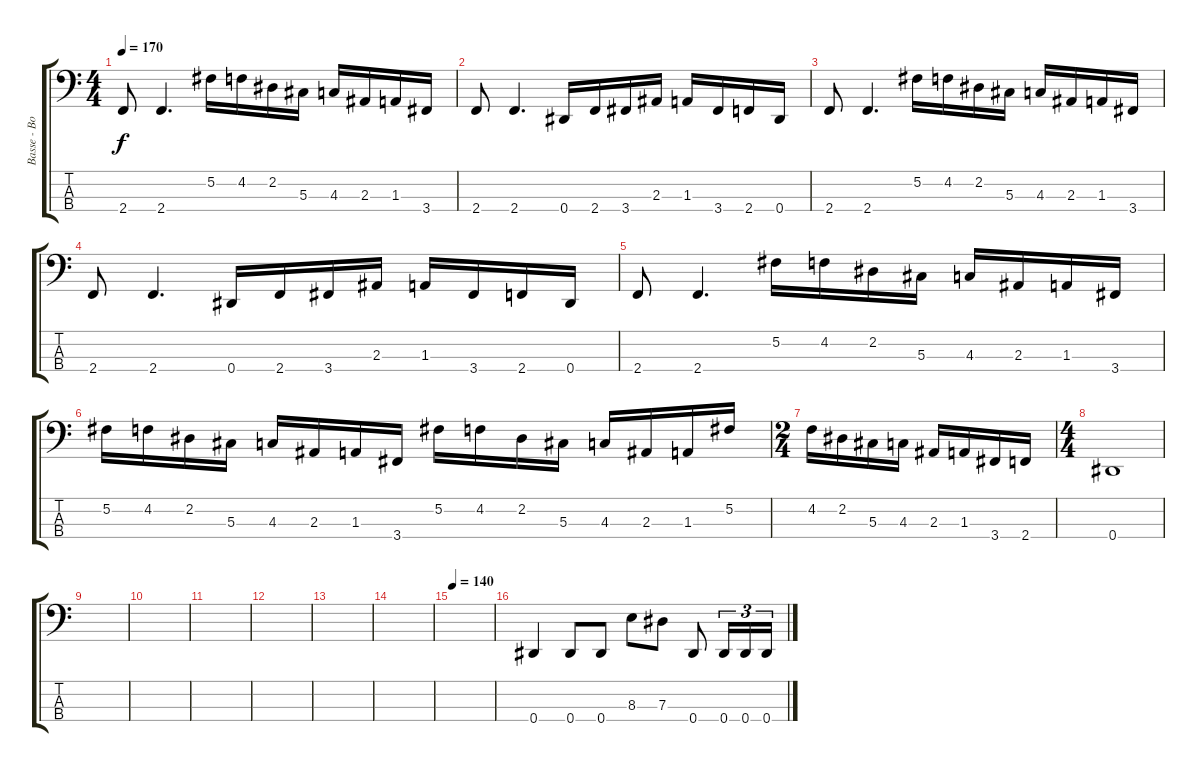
\track ("Basse - Bob Daisley" "Basse - Bo") {instrument electricbasspick}
\staff {score tabs}
\tuning (Gb2 Db2 Ab1 Eb1) {hide}
\ts (4 4)
\tempo 170
\clef f4
\ks c
2.4.8{dy f} 2.4.4{d} 5.2.16 4.2.16 2.2.16 5.3.16 4.3.16 2.3.16 1.3.16 3.4.16 |
2.4.8 2.4.4{d} 0.4.16 2.4.16 3.4.16 2.3.16 1.3.16 3.4.16 2.4.16 0.4.16 |
2.4.8 2.4.4{d} 5.2.16 4.2.16 2.2.16 5.3.16 4.3.16 2.3.16 1.3.16 3.4.16 |
2.4.8 2.4.4{d} 0.4.16 2.4.16 3.4.16 2.3.16 1.3.16 3.4.16 2.4.16 0.4.16 |
2.4.8 2.4.4{d} 5.2.16 4.2.16 2.2.16 5.3.16 4.3.16 2.3.16 1.3.16 3.4.16 |
5.2.16 4.2.16 2.2.16 5.3.16 4.3.16 2.3.16 1.3.16 3.4.16 5.2.16 4.2.16 2.2.16 5.3.16 4.3.16 2.3.16 1.3.16 5.2.16 |
\ts (2 4)
4.2.16 2.2.16 5.3.16 4.3.16 2.3.16 1.3.16 3.4.16 2.4.16 |
\ts (4 4)
0.4.1 |
|
|
|
|
|
|
\tempo 140
|
0.4.4 0.4.8 0.4.8 8.3.8 7.3.8 0.4.8 0.4.16{tu (3 2)} 0.4.16{tu (3 2)} 0.4.16{tu (3 2)}
